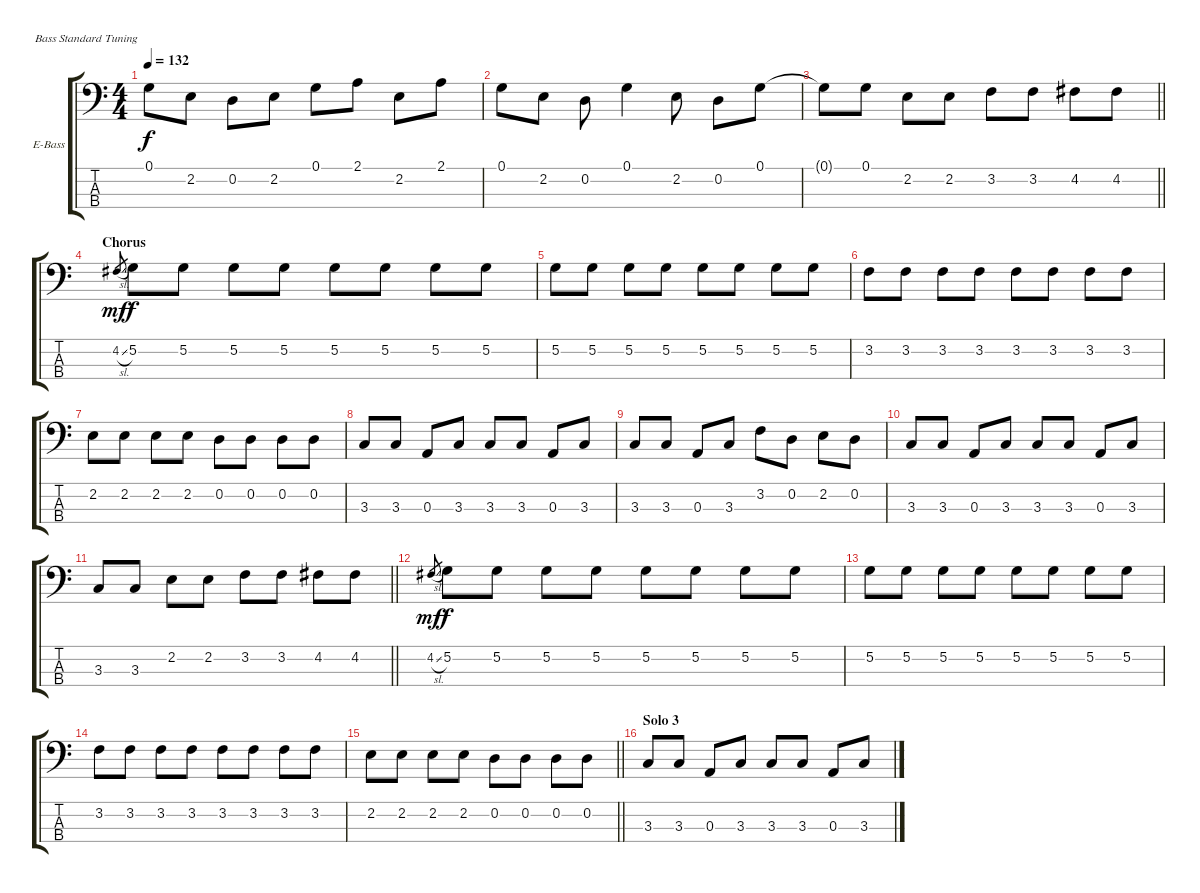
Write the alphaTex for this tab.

\bracketExtendMode groupsimilarinstruments
\firstSystemTrackNameOrientation horizontal
\otherSystemsTrackNameOrientation horizontal
\track ("Bass" "E-Bass") {instrument electricbassfinger}
\staff {score tabs}
\tuning (G2 D2 A1 E1)
\ts (4 4)
\tempo 132
\clef f4
\ks c
0.1{t}.8{dy f} 2.2.8 0.2.8 2.2.8 0.1.8 2.1.8 2.2.8 2.1.8 |
0.1.8 2.2.8 0.2.8 0.1.4 2.2.8 0.2.8 0.1.8 |
\barLineRight lightlight
0.1{t}.8 0.1.8 2.2.8 2.2.8 3.2.8 3.2.8 4.2.8 4.2.8 |
\section ("" "Chorus")
4.2{sl}.8{gr dy mf} 5.2.8{dy f} 5.2.8 5.2.8 5.2.8 5.2.8 5.2.8 5.2.8 5.2.8 |
5.2.8 5.2.8 5.2.8 5.2.8 5.2.8 5.2.8 5.2.8 5.2.8 |
3.2.8 3.2.8 3.2.8 3.2.8 3.2.8 3.2.8 3.2.8 3.2.8 |
2.2.8 2.2.8 2.2.8 2.2.8 0.2.8 0.2.8 0.2.8 0.2.8 |
3.3.8 3.3.8 0.3.8 3.3.8 3.3.8 3.3.8 0.3.8 3.3.8 |
3.3.8 3.3.8 0.3.8 3.3.8 3.2.8 0.2.8 2.2.8 0.2.8 |
3.3.8 3.3.8 0.3.8 3.3.8 3.3.8 3.3.8 0.3.8 3.3.8 |
\barLineRight lightlight
3.3.8 3.3.8 2.2.8 2.2.8 3.2.8 3.2.8 4.2.8 4.2.8 |
4.2{sl}.8{gr dy mf} 5.2.8{dy f} 5.2.8 5.2.8 5.2.8 5.2.8 5.2.8 5.2.8 5.2.8 |
5.2.8 5.2.8 5.2.8 5.2.8 5.2.8 5.2.8 5.2.8 5.2.8 |
3.2.8 3.2.8 3.2.8 3.2.8 3.2.8 3.2.8 3.2.8 3.2.8 |
\barLineRight lightlight
2.2.8 2.2.8 2.2.8 2.2.8 0.2.8 0.2.8 0.2.8 0.2.8 |
\section ("" "Solo 3")
3.3.8 3.3.8 0.3.8 3.3.8 3.3.8 3.3.8 0.3.8 3.3.8
